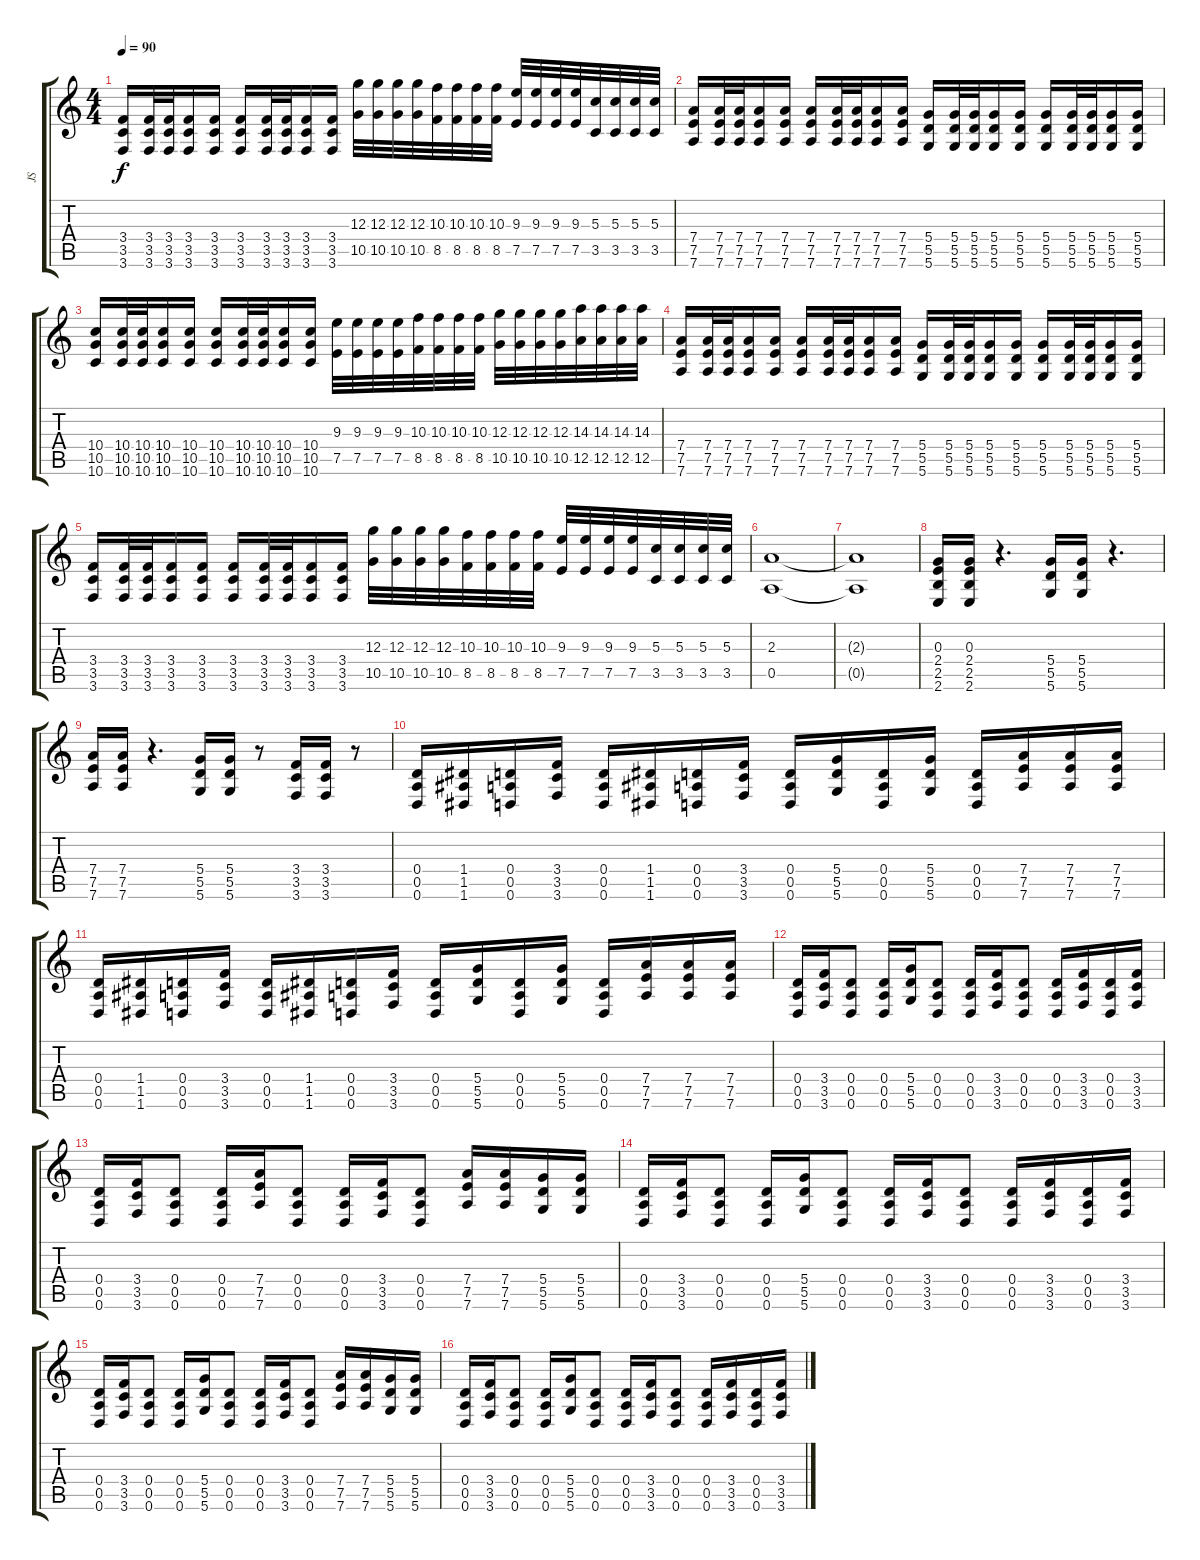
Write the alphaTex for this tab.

\track ("JS" "JS") {instrument acousticguitarnylon}
\staff {score tabs}
\tuning (E4 B3 G3 D3 A2 D2) {hide}
\ts (4 4)
\tempo 90
\clef g2
\ks c
(3.4 3.5 3.6).16{dy f} (3.4 3.5 3.6).32 (3.4 3.5 3.6).32 (3.4 3.5 3.6).16 (3.4 3.5 3.6).16 (3.4 3.5 3.6).16 (3.4 3.5 3.6).32 (3.4 3.5 3.6).32 (3.4 3.5 3.6).16 (3.4 3.5 3.6).16 (12.3 10.5).32 (12.3 10.5).32 (12.3 10.5).32 (12.3 10.5).32 (10.3 8.5).32 (10.3 8.5).32 (10.3 8.5).32 (10.3 8.5).32 (9.3 7.5).32 (9.3 7.5).32 (9.3 7.5).32 (9.3 7.5).32 (5.3 3.5).32 (5.3 3.5).32 (5.3 3.5).32 (5.3 3.5).32 |
(7.4 7.5 7.6).16 (7.4 7.5 7.6).32 (7.4 7.5 7.6).32 (7.4 7.5 7.6).16 (7.4 7.5 7.6).16 (7.4 7.5 7.6).16 (7.4 7.5 7.6).32 (7.4 7.5 7.6).32 (7.4 7.5 7.6).16 (7.4 7.5 7.6).16 (5.4 5.5 5.6).16 (5.4 5.5 5.6).32 (5.4 5.5 5.6).32 (5.4 5.5 5.6).16 (5.4 5.5 5.6).16 (5.4 5.5 5.6).16 (5.4 5.5 5.6).32 (5.4 5.5 5.6).32 (5.4 5.5 5.6).16 (5.4 5.5 5.6).16 |
(10.4 10.5 10.6).16 (10.4 10.5 10.6).32 (10.4 10.5 10.6).32 (10.4 10.5 10.6).16 (10.4 10.5 10.6).16 (10.4 10.5 10.6).16 (10.4 10.5 10.6).32 (10.4 10.5 10.6).32 (10.4 10.5 10.6).16 (10.4 10.5 10.6).16 (9.3 7.5).32 (9.3 7.5).32 (9.3 7.5).32 (9.3 7.5).32 (10.3 8.5).32 (10.3 8.5).32 (10.3 8.5).32 (10.3 8.5).32 (12.3 10.5).32 (12.3 10.5).32 (12.3 10.5).32 (12.3 10.5).32 (14.3 12.5).32 (14.3 12.5).32 (14.3 12.5).32 (14.3 12.5).32 |
(7.4 7.5 7.6).16 (7.4 7.5 7.6).32 (7.4 7.5 7.6).32 (7.4 7.5 7.6).16 (7.4 7.5 7.6).16 (7.4 7.5 7.6).16 (7.4 7.5 7.6).32 (7.4 7.5 7.6).32 (7.4 7.5 7.6).16 (7.4 7.5 7.6).16 (5.4 5.5 5.6).16 (5.4 5.5 5.6).32 (5.4 5.5 5.6).32 (5.4 5.5 5.6).16 (5.4 5.5 5.6).16 (5.4 5.5 5.6).16 (5.4 5.5 5.6).32 (5.4 5.5 5.6).32 (5.4 5.5 5.6).16 (5.4 5.5 5.6).16 |
(3.4 3.5 3.6).16 (3.4 3.5 3.6).32 (3.4 3.5 3.6).32 (3.4 3.5 3.6).16 (3.4 3.5 3.6).16 (3.4 3.5 3.6).16 (3.4 3.5 3.6).32 (3.4 3.5 3.6).32 (3.4 3.5 3.6).16 (3.4 3.5 3.6).16 (12.3 10.5).32 (12.3 10.5).32 (12.3 10.5).32 (12.3 10.5).32 (10.3 8.5).32 (10.3 8.5).32 (10.3 8.5).32 (10.3 8.5).32 (9.3 7.5).32 (9.3 7.5).32 (9.3 7.5).32 (9.3 7.5).32 (5.3 3.5).32 (5.3 3.5).32 (5.3 3.5).32 (5.3 3.5).32 |
(2.3 0.5).1 |
(2.3{t} 0.5{t}).1 |
(0.3 2.4 2.5 2.6).16 (0.3 2.4 2.5 2.6).16 r.4{d} (5.4 5.5 5.6).16 (5.4 5.5 5.6).16 r.4{d} |
(7.4 7.5 7.6).16 (7.4 7.5 7.6).16 r.4{d} (5.4 5.5 5.6).16 (5.4 5.5 5.6).16 r.8 (3.4 3.5 3.6).16 (3.4 3.5 3.6).16 r.8 |
(0.4 0.5 0.6).16 (1.4 1.5 1.6).16 (0.4 0.5 0.6).16 (3.4 3.5 3.6).16 (0.4 0.5 0.6).16 (1.4 1.5 1.6).16 (0.4 0.5 0.6).16 (3.4 3.5 3.6).16 (0.4 0.5 0.6).16 (5.4 5.5 5.6).16 (0.4 0.5 0.6).16 (5.4 5.5 5.6).16 (0.4 0.5 0.6).16 (7.4 7.5 7.6).16 (7.4 7.5 7.6).16 (7.4 7.5 7.6).16 |
(0.4 0.5 0.6).16 (1.4 1.5 1.6).16 (0.4 0.5 0.6).16 (3.4 3.5 3.6).16 (0.4 0.5 0.6).16 (1.4 1.5 1.6).16 (0.4 0.5 0.6).16 (3.4 3.5 3.6).16 (0.4 0.5 0.6).16 (5.4 5.5 5.6).16 (0.4 0.5 0.6).16 (5.4 5.5 5.6).16 (0.4 0.5 0.6).16 (7.4 7.5 7.6).16 (7.4 7.5 7.6).16 (7.4 7.5 7.6).16 |
(0.4 0.5 0.6).16 (3.4 3.5 3.6).16 (0.4 0.5 0.6).8 (0.4 0.5 0.6).16 (5.4 5.5 5.6).16 (0.4 0.5 0.6).8 (0.4 0.5 0.6).16 (3.4 3.5 3.6).16 (0.4 0.5 0.6).8 (0.4 0.5 0.6).16 (3.4 3.5 3.6).16 (0.4 0.5 0.6).16 (3.4 3.5 3.6).16 |
(0.4 0.5 0.6).16 (3.4 3.5 3.6).16 (0.4 0.5 0.6).8 (0.4 0.5 0.6).16 (7.4 7.5 7.6).16 (0.4 0.5 0.6).8 (0.4 0.5 0.6).16 (3.4 3.5 3.6).16 (0.4 0.5 0.6).8 (7.4 7.5 7.6).16 (7.4 7.5 7.6).16 (5.4 5.5 5.6).16 (5.4 5.5 5.6).16 |
(0.4 0.5 0.6).16 (3.4 3.5 3.6).16 (0.4 0.5 0.6).8 (0.4 0.5 0.6).16 (5.4 5.5 5.6).16 (0.4 0.5 0.6).8 (0.4 0.5 0.6).16 (3.4 3.5 3.6).16 (0.4 0.5 0.6).8 (0.4 0.5 0.6).16 (3.4 3.5 3.6).16 (0.4 0.5 0.6).16 (3.4 3.5 3.6).16 |
(0.4 0.5 0.6).16 (3.4 3.5 3.6).16 (0.4 0.5 0.6).8 (0.4 0.5 0.6).16 (5.4 5.5 5.6).16 (0.4 0.5 0.6).8 (0.4 0.5 0.6).16 (3.4 3.5 3.6).16 (0.4 0.5 0.6).8 (7.4 7.5 7.6).16 (7.4 7.5 7.6).16 (5.4 5.5 5.6).16 (5.4 5.5 5.6).16 |
(0.4 0.5 0.6).16 (3.4 3.5 3.6).16 (0.4 0.5 0.6).8 (0.4 0.5 0.6).16 (5.4 5.5 5.6).16 (0.4 0.5 0.6).8 (0.4 0.5 0.6).16 (3.4 3.5 3.6).16 (0.4 0.5 0.6).8 (0.4 0.5 0.6).16 (3.4 3.5 3.6).16 (0.4 0.5 0.6).16 (3.4 3.5 3.6).16
